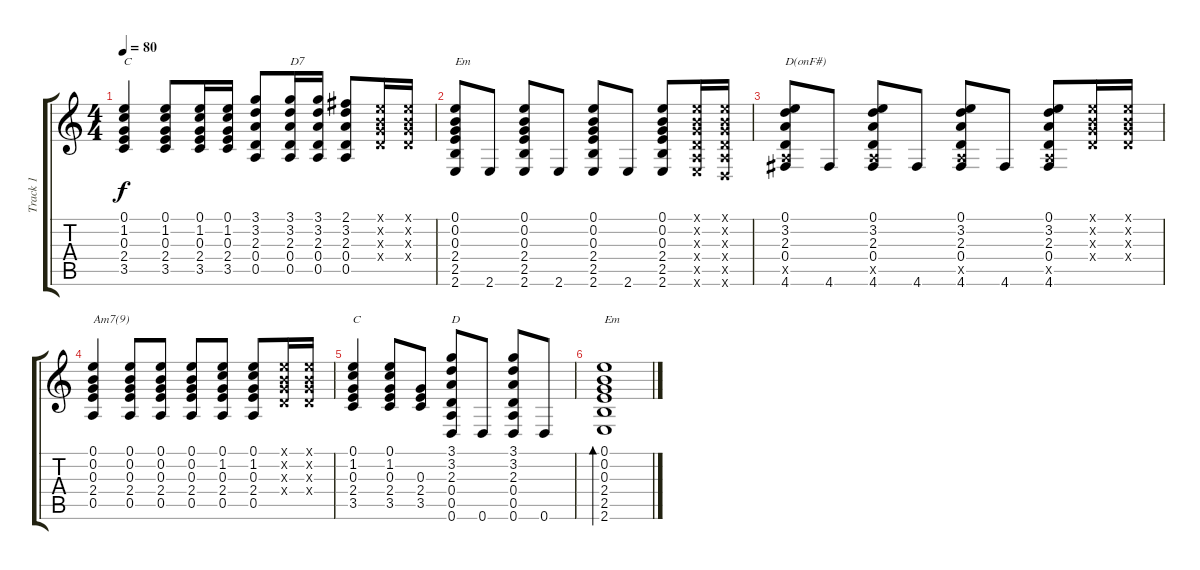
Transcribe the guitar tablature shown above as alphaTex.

\track ("Track 1" "Track 1") {instrument acousticguitarsteel}
\staff {score tabs}
\tuning (E4 B3 G3 D3 A2 D2) {hide}
\ts (4 4)
\tempo 80
\clef g2
\ks c
(0.1 1.2 0.3 2.4 3.5).4{txt "C" dy f} (0.1 1.2 0.3 2.4 3.5).8 (0.1 1.2 0.3 2.4 3.5).16 (0.1 1.2 0.3 2.4 3.5).16 (3.1 3.2 2.3 0.4 0.5).8 (3.1 3.2 2.3 0.4 0.5).16{txt "D7"} (3.1 3.2 2.3 0.4 0.5).16 (2.1 3.2 2.3 0.4 0.5).8 (0.1{x} 0.2{x} 0.3{x} 0.4{x}).16 (0.1{x} 0.2{x} 0.3{x} 0.4{x}).16 |
(0.1 0.2 0.3 2.4 2.5 2.6).8{txt "Em"} 2.6.8 (0.1 0.2 0.3 2.4 2.5 2.6).8 2.6.8 (0.1 0.2 0.3 2.4 2.5 2.6).8 2.6.8 (0.1 0.2 0.3 2.4 2.5 2.6).8 (0.1{x} 0.2{x} 0.3{x} 0.4{x} 0.5{x} 2.6{x}).16 (0.1{x} 0.2{x} 0.3{x} 0.4{x} 0.5{x} 0.6{x}).16 |
(0.1 3.2 2.3 0.4 0.5{x} 4.6).8{txt "D(onF#)"} 4.6.8 (0.1 3.2 2.3 0.4 0.5{x} 4.6).8 4.6.8 (0.1 3.2 2.3 0.4 0.5{x} 4.6).8 4.6.8 (0.1 3.2 2.3 0.4 0.5{x} 4.6).8 (0.1{x} 0.2{x} 0.3{x} 0.4{x}).16 (0.1{x} 0.2{x} 0.3{x} 0.4{x}).16 |
(0.1 0.2 0.3 2.4 0.5).4{txt "Am7(9)"} (0.1 0.2 0.3 2.4 0.5).8 (0.1 0.2 0.3 2.4 0.5).8 (0.1 0.2 0.3 2.4 0.5).8 (0.1 1.2 0.3 2.4 0.5).8 (0.1 1.2 0.3 2.4 0.5).8 (0.1{x} 0.2{x} 0.3{x} 0.4{x}).16 (0.1{x} 0.2{x} 0.3{x} 0.4{x}).16 |
(0.1 1.2 0.3 2.4 3.5).4{txt "C"} (0.1 1.2 0.3 2.4 3.5).8 (0.3 2.4 3.5).8 (3.1 3.2 2.3 0.4 0.5 0.6).8{txt "D"} 0.6.8 (3.1 3.2 2.3 0.4 0.5 0.6).8 0.6.8 |
(0.1 0.2 0.3 2.4 2.5 2.6).1{bd 480 txt "Em"}
